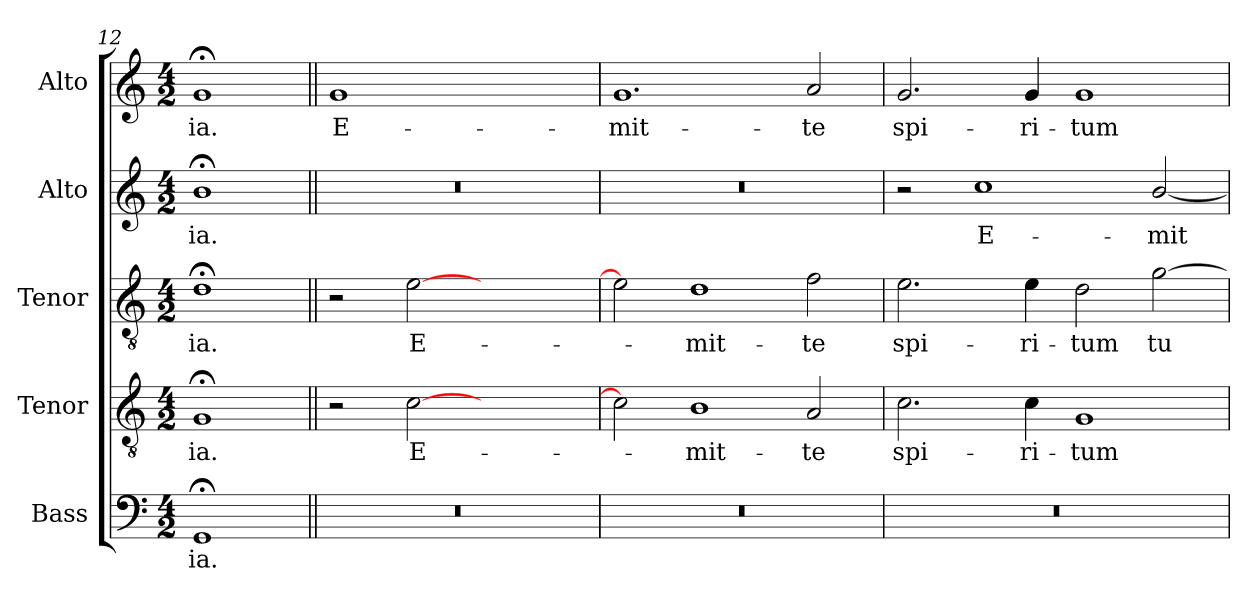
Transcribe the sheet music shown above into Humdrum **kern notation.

**kern	**text	**kern	**text	**kern	**text	**kern	**text	**kern	**text
*part5	*part5	*part4	*part4	*part3	*part3	*part2	*part2	*part1	*part1
*staff5	*staff5	*staff4	*staff4	*staff3	*staff3	*staff2	*staff2	*staff1	*staff1
*I"Bass	*	*I"Tenor	*	*I"Tenor	*	*I"Alto	*	*I"Alto	*
*I'B.	*	*I'T.	*	*I'T.	*	*I'A.	*	*I'A.	*
*clefF4	*	*clefGv2	*	*clefGv2	*	*clefG2	*	*clefG2	*
*	*	*ITrd7c12	*	*ITrd7c12	*	*	*	*	*
*k[]	*	*k[]	*	*k[]	*	*k[]	*	*k[]	*
*C:	*	*C:	*	*C:	*	*C:	*	*C:	*
*M4/2	*	*M4/2	*	*M4/2	*	*M4/2	*	*M4/2	*
=12	=12	=12	=12	=12	=12	=12	=12	=12	=12
!	!LO:LY:b:color=#000000	!	!	!	!	!	!	!	!
!	!	!	!LO:LY:b:color=#000000	!	!	!	!	!	!
!	!	!	!	!	!LO:LY:b:color=#000000	!	!	!	!
!	!	!	!	!	!	!	!LO:LY:b:color=#000000	!	!
!	!	!	!	!	!	!	!	!	!LO:LY:b:color=#000000
1GG;i	-ia.	1GG;i	-ia.	1D;i	-ia.	1b;i	-ia.	1g;i	-ia.
!!LO:PB:g=z
=13||	=13||	=13||	=13||	=13||	=13||	=13||	=13||	=13||	=13||
!	!	!	!	!	!	!	!	!	!LO:LY:b:color=#000000
0r	.	2r	.	2r	.	0r	.	1gi	E-
!	!	!	!LO:LY:b:color=#000000	!	!	!	!	!	!
!	!	!	!	!	!LO:LY:b:color=#000000	!	!	!	!
.	.	[2Ci\	E-	[2Ei\	E-	.	.	.	.
.	.	1ryy	.	1ryy	.	.	.	1ryy	.
=14	=14	=14	=14	=14	=14	=14	=14	=14	=14
!LO:N:vis=1	!	!	!	!	!	!LO:N:vis=1	!	!	!
!	!	!	!	!	!	!	!	!	!LO:LY:b:color=#000000
0r	.	2Ci\]	.	2Ei\]	.	0r	.	1.gi	-mit-
!	!	!	!LO:LY:b:color=#000000	!	!	!	!	!	!
!	!	!	!	!	!LO:LY:b:color=#000000	!	!	!	!
.	.	1BBi	-mit-	1Di	-mit-	.	.	.	.
!	!	!	!LO:LY:b:color=#000000	!	!	!	!	!	!
!	!	!	!	!	!LO:LY:b:color=#000000	!	!	!	!
!	!	!	!	!	!	!	!	!	!LO:LY:b:color=#000000
.	.	2AAi/	-te	2Fi\	-te	.	.	2ai/	-te
=15	=15	=15	=15	=15	=15	=15	=15	=15	=15
!LO:N:vis=1	!	!	!	!	!	!	!	!	!
!	!	!	!LO:LY:b:color=#000000	!	!	!	!	!	!
!	!	!	!	!	!LO:LY:b:color=#000000	!	!	!	!
!	!	!	!	!	!	!	!	!	!LO:LY:b:color=#000000
0r	.	2.Ci\	spi-	2.Ei\	spi-	2r	.	2.gi/	spi-
!	!	!	!	!	!	!	!LO:LY:b:color=#000000	!	!
.	.	.	.	.	.	1cci	E-	.	.
!	!	!	!LO:LY:b:color=#000000	!	!	!	!	!	!
!	!	!	!	!	!LO:LY:b:color=#000000	!	!	!	!
!	!	!	!	!	!	!	!	!	!LO:LY:b:color=#000000
.	.	4Ci\	-ri-	4Ei\	-ri-	.	.	4gi/	-ri-
!	!	!	!LO:LY:b:color=#000000	!	!	!	!	!	!
!	!	!	!	!	!LO:LY:b:color=#000000	!	!	!	!
!	!	!	!	!	!	!	!	!	!LO:LY:b:color=#000000
.	.	1GGi	-tum	2Di\	-tum	.	.	1gi	-tum
!	!	!	!	!	!LO:LY:b:color=#000000	!	!	!	!
!	!	!	!	!	!	!	!LO:LY:b:color=#000000	!	!
.	.	.	.	[2Gi\	tu-	[2bi/	-mit-	.	.
=	=	=	=	=	=	=	=	=	=
*-	*-	*-	*-	*-	*-	*-	*-	*-	*-
